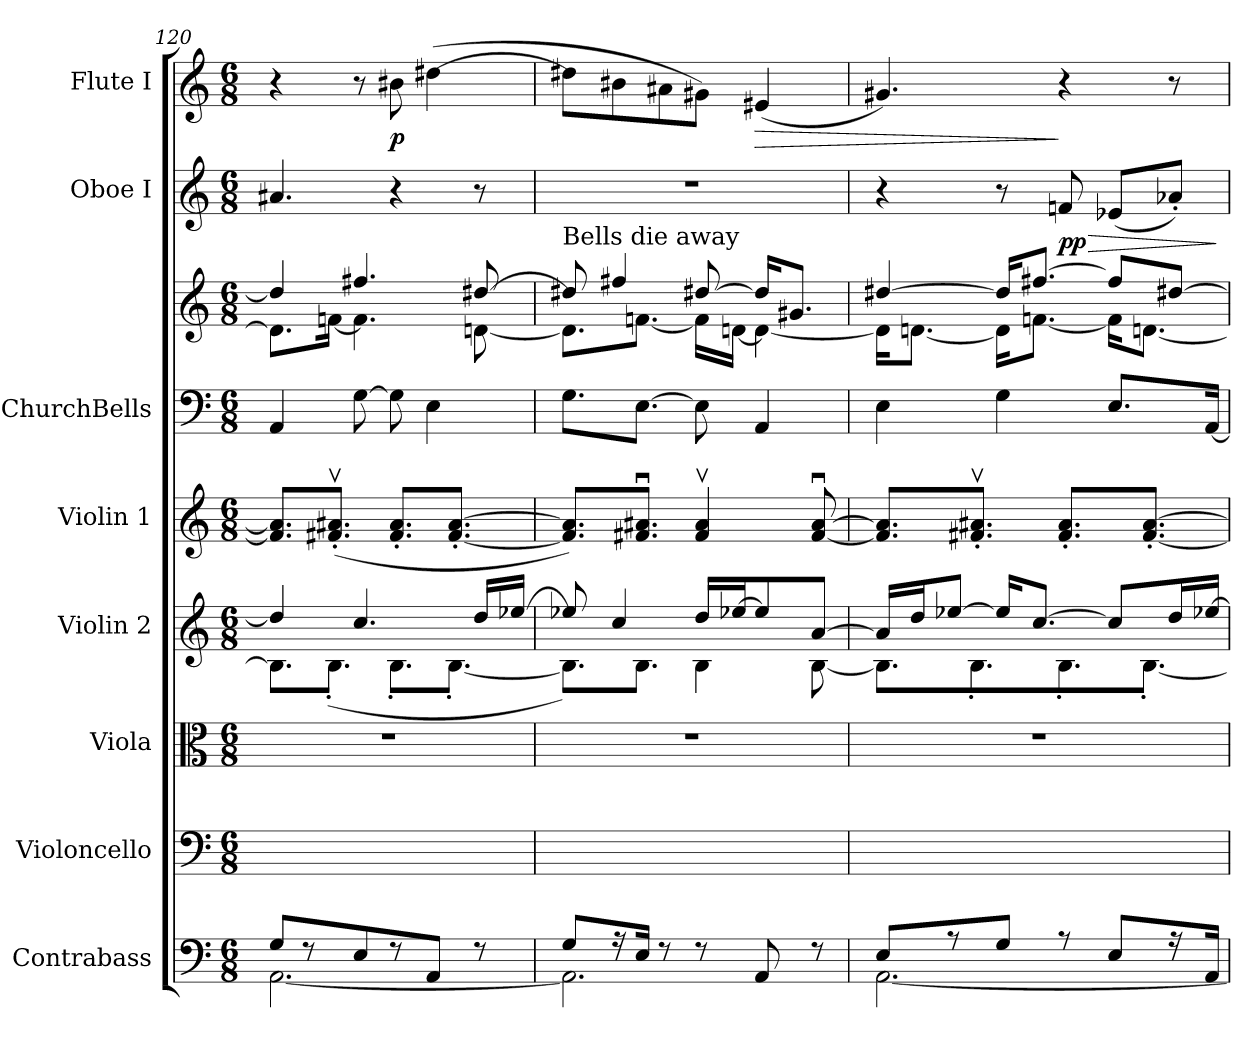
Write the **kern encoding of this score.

**kern	**kern	**kern	**kern	**kern	**kern	**kern	**kern	**dynam	**kern	**dynam
*part8	*part7	*part6	*part5	*part4	*part3	*part3	*part2	*part2	*part1	*part1
*staff9	*staff8	*staff7	*staff6	*staff5	*staff4	*staff3	*staff2	*staff2	*staff1	*staff1
*I"Contrabass	*I"Violoncello	*I"Viola	*I"Violin 2	*I"Violin 1	*I"ChurchBells	*	*I"Oboe I	*	*I"Flute I	*
*I'Cb.	*I'Vc.	*I'Vla.	*I'Vln. 2	*I'Vln. 1	*	*	*I'Ob.	*	*I'Fl.	*
*clefF4	*clefF4	*clefC3	*clefG2	*clefG2	*clefF4	*clefG2	*clefG2	*	*clefG2	*
*ITrd7c12	*	*	*	*	*ITrd-7c-12	*ITrd-7c-12	*	*	*	*
*k[]	*k[]	*k[]	*k[]	*k[]	*k[]	*k[]	*k[]	*	*k[]	*
*C:	*C:	*C:	*C:	*C:	*C:	*C:	*C:	*	*C:	*
*M6/8	*M6/8	*M6/8	*M6/8	*M6/8	*M6/8	*M6/8	*M6/8	*	*M6/8	*
=120	=120	=120	=120	=120	=120	=120	=120	=120	=120	=120
*^	*	*	*^	*	*	*^	*	*	*	*
8GGL	[2.AAA	2.ryy	4%3r	4dd]	8.BL]	8.f#] 8.a#]L	4A	4ddd#]	8.ddL]	4.a#X	.	4r	.
8r	.	.	.	.	.	.	.	.	.	.	.	.	.
.	.	.	.	.	(8.B'J	(8.f#X'v 8.a#X'vJ	.	.	[16ffnJk	.	.	.	.
8EE	.	.	.	4.cc	.	.	[8g	4.fff#X	4.ff]	.	.	8r	.
8r	.	.	.	.	8.B'L	8.f#' 8.a#'L	8g]	.	.	4r	.	8b#Xi	p
8AAAJ	.	.	.	.	.	.	4e	.	.	.	.	([4dd#X	.
.	.	.	.	.	[8.B'J	[8.f#' [8.a#'J	.	.	.	.	.	.	.
8r	.	.	.	16ddLL	.	.	.	[8ddd#X	[8ddn	8r	.	.	.
.	.	.	.	[16ee-XJJ	.	.	.	.	.	.	.	.	.
=121	=121	=121	=121	=121	=121	=121	=121	=121	=121	=121	=121	=121	=121
!	!	!	!	!	!	!	!	!LO:TX:a:t=Bells die away	!	!	!	!	!
8GGL	2.AAA]	2.ryy	4%3r	8ee-X]	8.BL])	8.f#] 8.a#]L)	8.gL	8ddd#X]	8.ddL]	4%3r	.	8dd#X\L]	.
16r	.	.	.	4cc	.	.	.	4fff#X	.	.	.	8b#X	.
16EEJk	.	.	.	.	8.BJ	8.f#Xu 8.a#XuJ	[8.eJ	.	[8.ffnJ	.	.	.	.
8r	.	.	.	.	.	.	.	.	.	.	.	8a#X	.
8r	.	.	.	16ddLL	4B	4f#v 4a#v	8e]	[8ddd#X	16ffLL]	.	.	8g#XJ)	.
.	.	.	.	[16ee-XJ	.	.	.	.	[16ddnJJ	.	.	.	.
!	!	!	!	!	!	!	!	!	!	!	!	!	!LO:HP:b
8AAA	.	.	.	8ee-]	.	.	4A	16ddd#KL]	4dd_	.	.	(4e#X	>
.	.	.	.	.	.	.	.	8.gg#XJ	.	.	.	.	.
8r	.	.	.	[8aJ	[8B	[8f#u [8a#u	.	.	.	.	.	.	.
=122	=122	=122	=122	=122	=122	=122	=122	=122	=122	=122	=122	=122	=122
8EEL	[2.AAA	2.ryy	4%3r	16aLL]	8.BL]	8.f#] 8.a#]L	4e	[4ddd#X	16ddKL]	4r	.	4.g#X)	.
.	.	.	.	16ddJ	.	.	.	.	[8.ddnJ	.	.	.	.
8r	.	.	.	[8ee-XJ	.	.	.	.	.	.	.	.	.
.	.	.	.	.	8.B'	8.f#X'v 8.a#X'vJ	.	.	.	.	.	.	.
8GGJ	.	.	.	16ee-KL]	.	.	4g	16ddd#KL]	16ddKL]	8r	.	.	.
.	.	.	.	[8.ccJ	.	.	.	[8.fff#XJ	[8.ffnJ	.	.	.	.
!	!	!	!	!	!	!	!	!	!	!	!LO:HP:b	!	!
8r	.	.	.	.	8.B'	8.f#' 8.a#'L	.	.	.	8fn	> pp	4r	]
8EEL	.	.	.	8ccL]	.	.	8.eL	8fff#L]	16ffKL]	(8e-XL	.	.	.
.	.	.	.	.	[8.B'J	[8.f#' [8.a#'J	.	.	[8.ddnJ	.	.	.	.
16r	.	.	.	16ddL	.	.	.	[8ddd#XJ	.	8a-X'J)	.	8r	.
16AAAJk	.	.	.	[16ee-XJJ	.	.	[16AJk	.	.	.	.	.	.
*v	*v	*	*	*v	*v	*	*	*v	*v	*	*	*	*
.	.	.	.	.	.	.	.	]	.	.
=	=	=	=	=	=	=	=	=	=	=
*-	*-	*-	*-	*-	*-	*-	*-	*-	*-	*-
